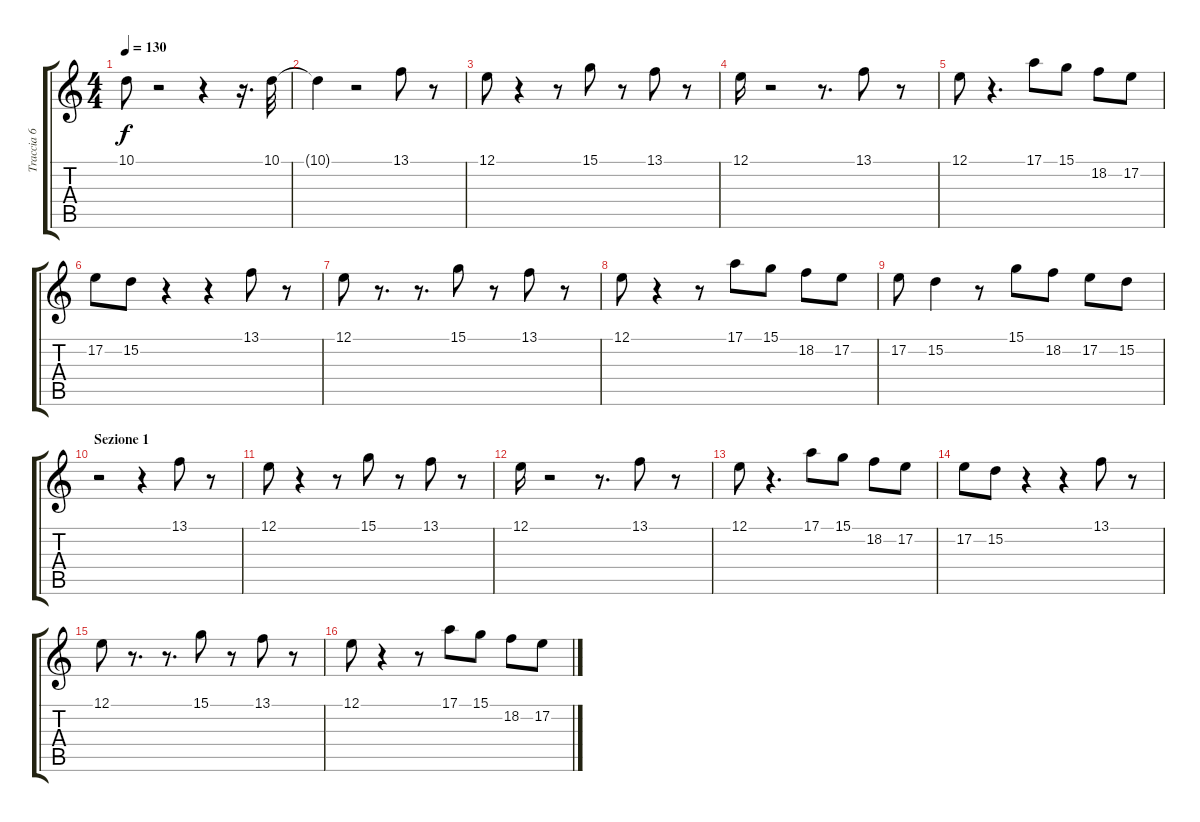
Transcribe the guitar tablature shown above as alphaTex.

\track ("Traccia 6" "Traccia 6") {instrument pad1newage}
\staff {score tabs}
\tuning (E4 B3 G3 D3 A2 E2) {hide}
\ts (4 4)
\tempo 130
\clef g2
\ks c
10.1.8{dy f instrument pad1newage} r.2 r.4 r.16{d} 10.1.32 |
10.1{t}.4 r.2 13.1.8 r.8 |
12.1.8 r.4 r.8 15.1.8 r.8 13.1.8 r.8 |
12.1.16 r.2 r.8{d} 13.1.8 r.8 |
12.1.8 r.4{d} 17.1.8 15.1.8 18.2.8 17.2.8 |
17.2.8 15.2.8 r.4 r.4 13.1.8 r.8 |
12.1.8 r.8{d} r.8{d} 15.1.8 r.8 13.1.8 r.8 |
12.1.8 r.4 r.8 17.1.8 15.1.8 18.2.8 17.2.8 |
17.2.8 15.2.4 r.8 15.1.8 18.2.8 17.2.8 15.2.8 |
\section ("" "Sezione 1")
r.2 r.4 13.1.8 r.8 |
12.1.8 r.4 r.8 15.1.8 r.8 13.1.8 r.8 |
12.1.16 r.2 r.8{d} 13.1.8 r.8 |
12.1.8 r.4{d} 17.1.8 15.1.8 18.2.8 17.2.8 |
17.2.8 15.2.8 r.4 r.4 13.1.8 r.8 |
12.1.8 r.8{d} r.8{d} 15.1.8 r.8 13.1.8 r.8 |
12.1.8 r.4 r.8 17.1.8 15.1.8 18.2.8 17.2.8
